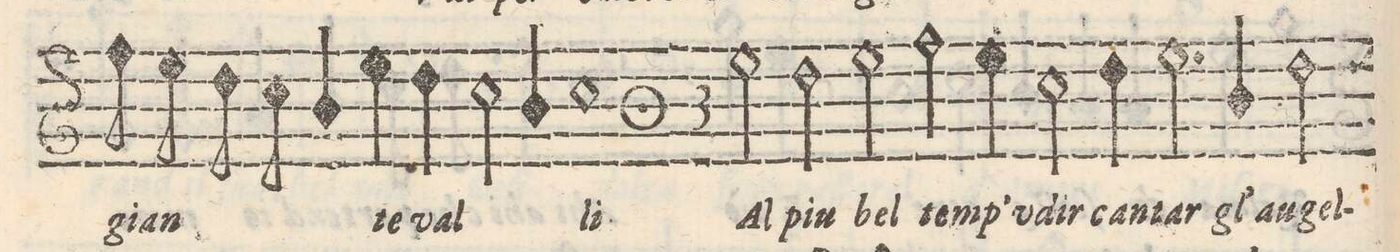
**kern	**text
*I"CANTO	*
*clefG2	*
*k[]	*
*met(C)	*
*M4/4	*
8ff\	-gian-
8ee\	.
8dd\	.
8cc\	.
4b/	.
4ee\	-te
=6-	=6-
4dd\	val-
2cc\	.
4b/	.
=7-	=7-
1cc	-li
=8-	=8-
*M3/2	*
*met(O3) 	*
2ee\	Al
2dd\	piu
2ee\	bel
=9-	=9-
2ff\	tem-
4ee\	-p'u-
2cc\	-dir
4dd\	can-
=10-	=10-
2.ee\	-tar
4b/	gl'a-
2dd\	-ugel-
=11-	=11-
*-	*-
